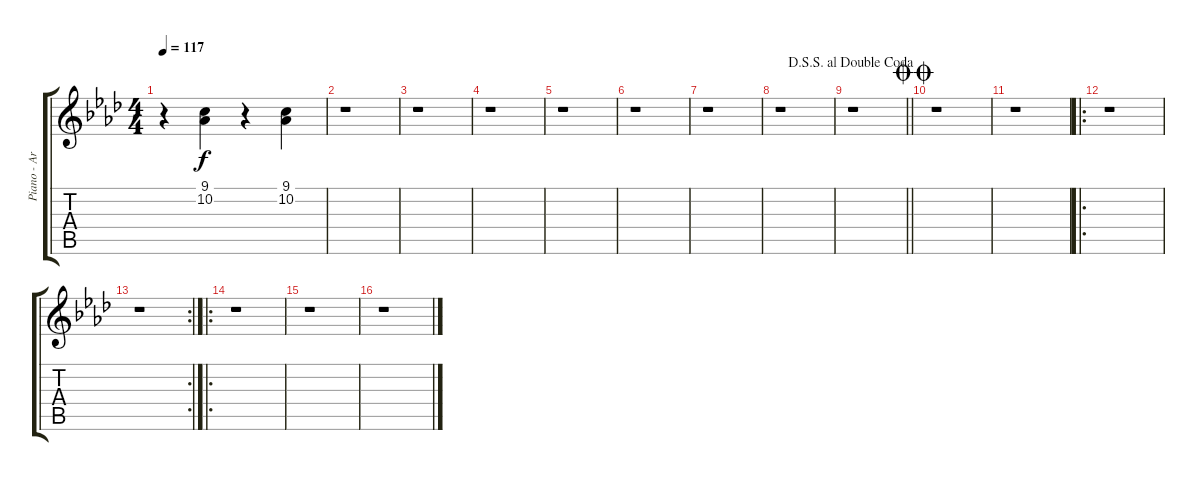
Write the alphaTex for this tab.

\track ("Piano - Arranged for 1/2 Step Down" "Piano - Ar") {instrument acousticgrandpiano}
\staff {score tabs}
\tuning (Eb4 Bb3 Gb3 Db3 Ab2 Eb2) {hide}
\ts (4 4)
\tempo 117
\clef g2
\ks ab
r.4{dy f} (9.1 10.2).4 r.4 (9.1 10.2).4 |
r.1 |
r.1 |
r.1 |
r.1 |
r.1 |
r.1 |
r.1 |
\jump dalsegnosegnoaldoublecoda
\barLineRight lightlight
r.1 |
\jump doublecoda
r.1 |
r.1 |
\ro
r.1 |
\rc 2
r.1 |
\ro
r.1 |
r.1 |
r.1
